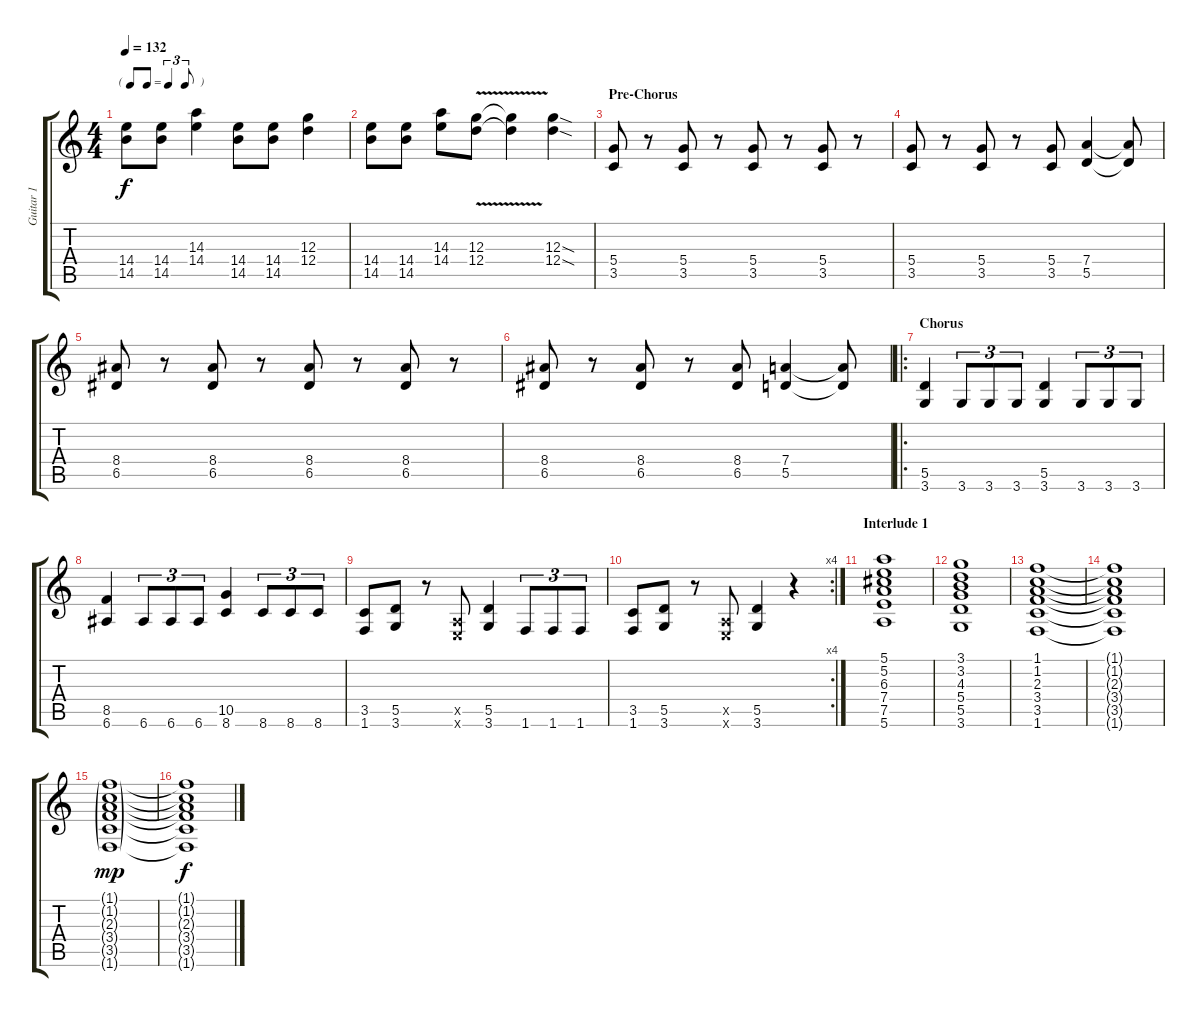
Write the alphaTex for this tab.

\track ("Guitar 1" "Guitar 1") {instrument distortionguitar}
\staff {score tabs}
\tuning (E4 B3 G3 D3 A2 E2) {hide}
\ts (4 4)
\tf triplet8th
\tempo 132
\clef g2
\ks c
(14.4 14.5).8{dy f} (14.4 14.5).8 (14.3 14.4).4 (14.4 14.5).8 (14.4 14.5).8 (12.3 12.4).4 |
(14.4 14.5).8 (14.4 14.5).8 (14.3 14.4).8 (12.3{v} 12.4{v}).8 (12.3{t} 12.4{t}).4 (12.3{sod} 12.4{sod}).4 |
\section ("" "Pre-Chorus")
(5.4 3.5).8 r.8 (5.4 3.5).8 r.8 (5.4 3.5).8 r.8 (5.4 3.5).8 r.8 |
(5.4 3.5).8 r.8 (5.4 3.5).8 r.8 (5.4 3.5).8 (7.4 5.5).4 (7.4{t} 5.5{t}).8 |
(8.4 6.5).8 r.8 (8.4 6.5).8 r.8 (8.4 6.5).8 r.8 (8.4 6.5).8 r.8 |
(8.4 6.5).8 r.8 (8.4 6.5).8 r.8 (8.4 6.5).8 (7.4 5.5).4 (7.4{t} 5.5{t}).8 |
\ro
\section ("" "Chorus")
(5.5 3.6).4 3.6.8{tu (3 2)} 3.6.8{tu (3 2)} 3.6.8{tu (3 2)} (5.5 3.6).4 3.6.8{tu (3 2)} 3.6.8{tu (3 2)} 3.6.8{tu (3 2)} |
(8.5 6.6).4 6.6.8{tu (3 2)} 6.6.8{tu (3 2)} 6.6.8{tu (3 2)} (10.5 8.6).4 8.6.8{tu (3 2)} 8.6.8{tu (3 2)} 8.6.8{tu (3 2)} |
(3.5 1.6).8 (5.5 3.6).8 r.8 (0.5{x} 0.6{x}).8 (5.5 3.6).4 1.6.8{tu (3 2)} 1.6.8{tu (3 2)} 1.6.8{tu (3 2)} |
\rc 4
(3.5 1.6).8 (5.5 3.6).8 r.8 (0.5{x} 0.6{x}).8 (5.5 3.6).4 r.4 |
\section ("" "Interlude 1")
(5.1 5.2 6.3 7.4 7.5 5.6).1 |
(3.1 3.2 4.3 5.4 5.5 3.6).1 |
(1.1 1.2 2.3 3.4 3.5 1.6).1 |
(1.1{t} 1.2{t} 2.3{t} 3.4{t} 3.5{t} 1.6{t}).1 |
(1.1{g} 1.2{g} 2.3{g} 3.4{g} 3.5{g} 1.6{g}).1{dy mp} |
(1.1{t} 1.2{t} 2.3{t} 3.4{t} 3.5{t} 1.6{t}).1{dy f}
